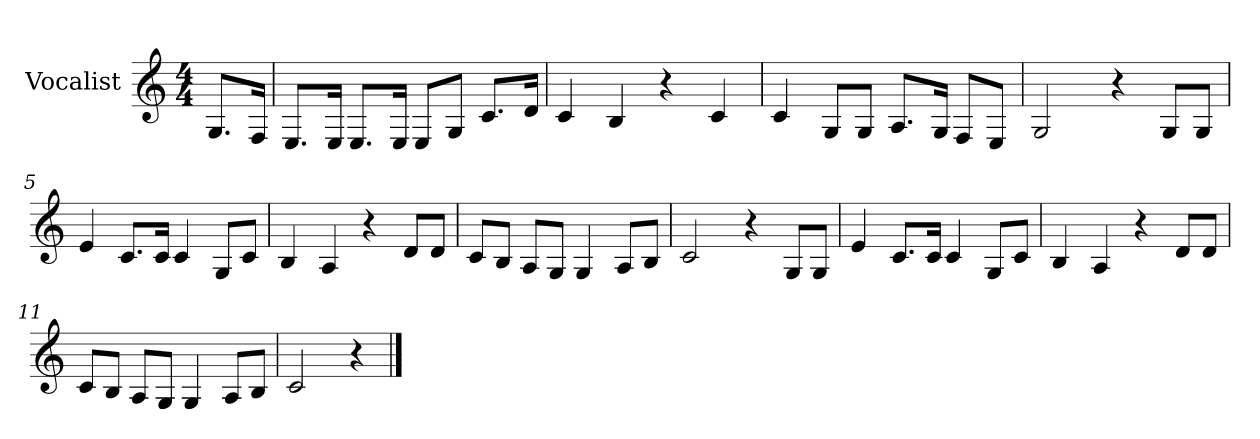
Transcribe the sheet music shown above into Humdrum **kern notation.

**kern
*part1
*staff1
*I"Vocalist
*k[]
*C:
*M4/4
=
8.GL
16FJk
=1
8.EL
16EJk
8.EL
16EJk
8EL
8GJ
8.cL
16dJk
=2
4c
4B
4r
4c
=3
4c
8GL
8GJ
8.AL
16GJk
8FL
8EJ
=4
2G
4r
8GL
8GJ
=5
4e
8.cL
16cJk
4c
8GL
8cJ
=6
4B
4A
4r
8dL
8dJ
=7
8cL
8BJ
8AL
8GJ
4G
8AL
8BJ
=8
2c
4r
8GL
8GJ
=9
4e
8.cL
16cJk
4c
8GL
8cJ
=10
4B
4A
4r
8dL
8dJ
=11
8cL
8BJ
8AL
8GJ
4G
8AL
8BJ
=12
2c
4r
==
*-
